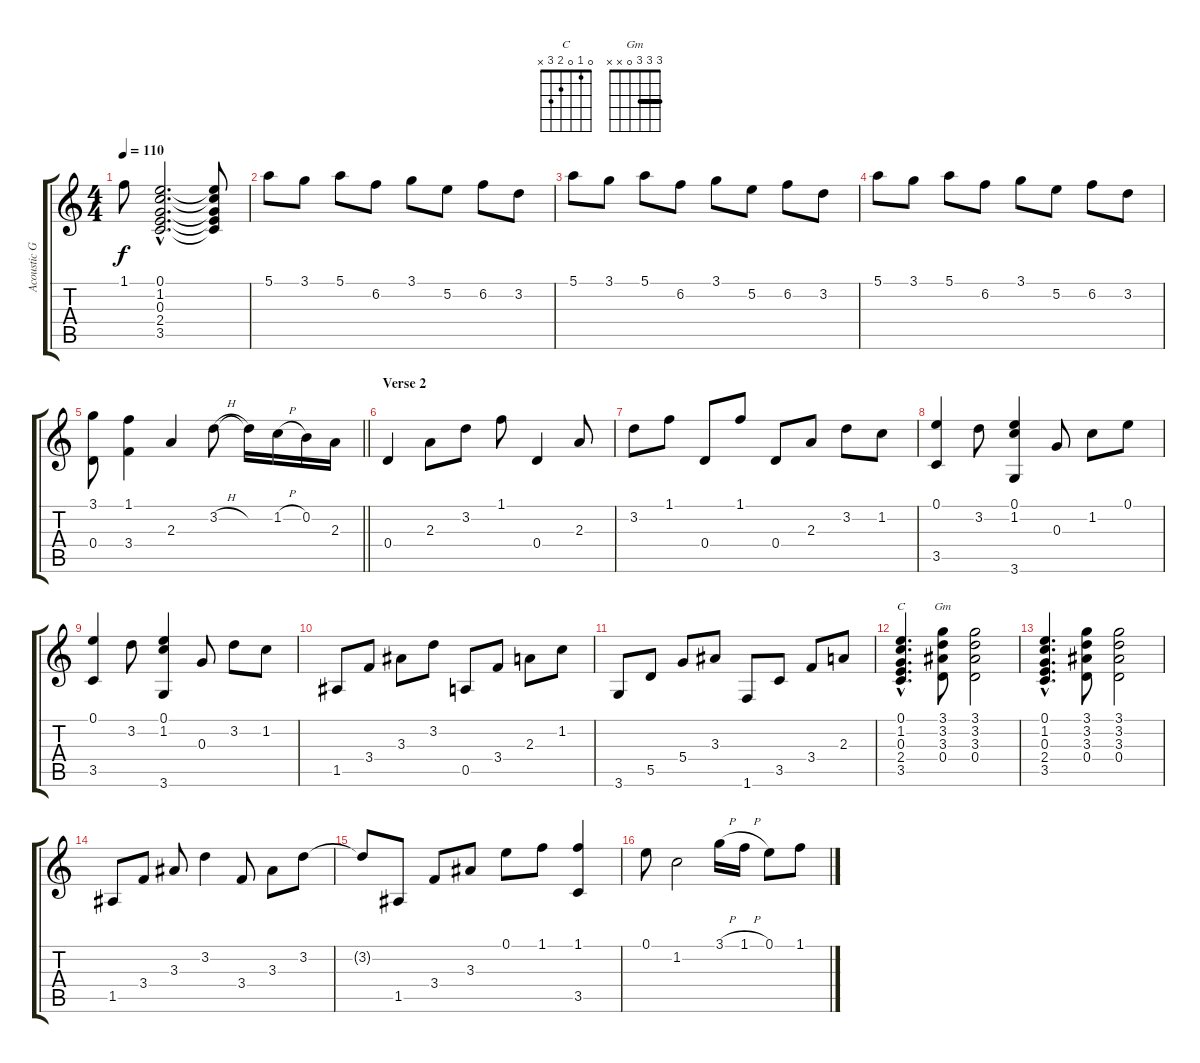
\track ("Acoustic Guitar" "Acoustic G") {instrument acousticguitarsteel}
\staff {score tabs}
\tuning (E4 B3 G3 D3 A2 E2) {hide}
\chord ("C" 0 1 0 2 3 x)
\chord ("Gm" 3 3 3 0 x x) {barre 3}
\ts (4 4)
\tempo 110
\clef g2
\ks c
1.1{t}.8{dy f} (0.1{hac} 1.2{hac} 0.3{hac} 2.4{hac} 3.5{hac}).2{d} (0.1{t} 1.2{t} 0.3{t} 2.4{t} 3.5{t}).8 |
5.1.8 3.1.8 5.1.8 6.2.8 3.1.8 5.2.8 6.2.8 3.2.8 |
5.1.8 3.1.8 5.1.8 6.2.8 3.1.8 5.2.8 6.2.8 3.2.8 |
5.1.8 3.1.8 5.1.8 6.2.8 3.1.8 5.2.8 6.2.8 3.2.8 |
\barLineRight lightlight
(3.1 0.4).8 (1.1 3.4).4 2.3.4 3.2{h}.8 3.2{t}.16 1.2{h}.16 0.2.16 2.3.16 |
\section ("" "Verse 2")
0.4.4 2.3.8 3.2.8 1.1.8 0.4.4 2.3.8 |
3.2.8 1.1.8 0.4.8 1.1.8 0.4.8 2.3.8 3.2.8 1.2.8 |
(0.1 3.5).4 3.2.8 (0.1 1.2 3.6).4 0.3.8 1.2.8 0.1.8 |
(0.1 3.5).4 3.2.8 (0.1 1.2 3.6).4 0.3.8 3.2.8 1.2.8 |
1.5.8 3.4.8 3.3.8 3.2.8 0.5.8 3.4.8 2.3.8 1.2.8 |
3.6.8 5.5.8 5.4.8 3.3.8 1.6.8 3.5.8 3.4.8 2.3.8 |
(0.1{hac} 1.2{hac} 0.3{hac} 2.4{hac} 3.5{hac}).4{d ch "C"} (3.1 3.2 3.3 0.4).8{ch "Gm"} (3.1 3.2 3.3 0.4).2 |
(0.1{hac} 1.2{hac} 0.3{hac} 2.4{hac} 3.5{hac}).4{d} (3.1 3.2 3.3 0.4).8 (3.1 3.2 3.3 0.4).2 |
1.5.8 3.4.8 3.3.8 3.2.4 3.4.8 3.3.8 3.2.8 |
3.2{t}.8 1.5.8 3.4.8 3.3.8 0.1.8 1.1.8 (1.1 3.5).4 |
0.1.8 1.2.2 3.1{h}.16 1.1{h}.16 0.1.8 1.1.8
